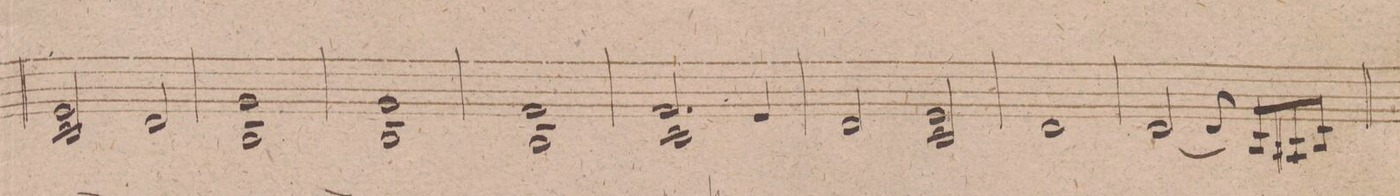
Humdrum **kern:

**kern	**dynam
*I"Violino 1mo	*
*clefG2	*
*k[f#c#g#d#]	*
*met(c)	*
*M4/4	*
2e/ 2c#/	.
2d#/	.
=85	=85
1g#/ 1B/	.
=86	=86
1g#/ 1B/	.
=87	=87
1f#/ 1B/	.
=88	=88
*^	*
2.f#/	1c#\	.
4e/	.	.
*v	*v	*
=89	=89
2d#/	.
2e/ 2c#/	.
=90	=90
1d#/	.
=91	=91
[2d#/	.
8d#/]	.
8B/L	.
8A#X/	.
8B/J	.
=92	=92
*-	*-
